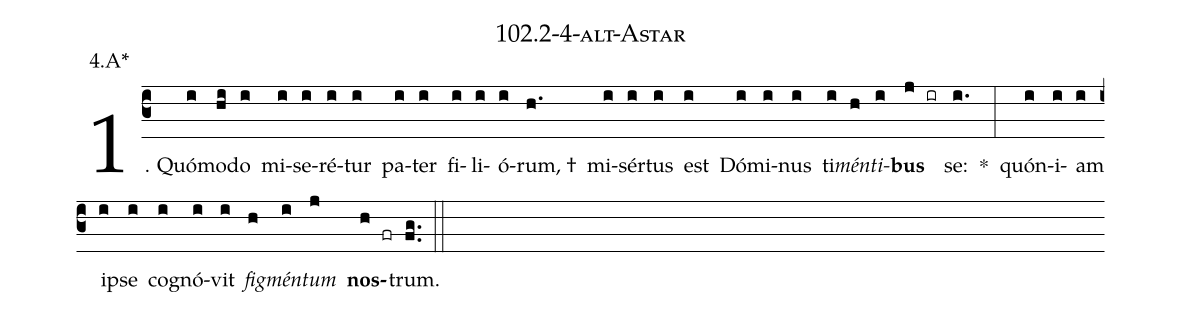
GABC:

name: 102.2-4-alt-Astar;
annotation: 4.A*;
%%
(c3)1. Quó(i)mo(hi)do(i) mi(i)se(i)ré(i)tur(i) pa(i)ter(i) fi(i)li(i)ó(i)rum, †(h.) mi(i)sér(i)tus(i) est(i) Dó(i)mi(i)nus(i) ti(i)<i>mén</i>(h)<i>ti</i>(i)<b>bus</b>(j ir) se:(i.) *(:) quón(i)i(i)am(i) ip(i)se(i) co(i)gnó(i)vit(i) <i>fig</i>(h)<i>mén</i>(i)<i>tum</i>(j) <b>nos</b>(h fr)trum.(fg..) (::)
